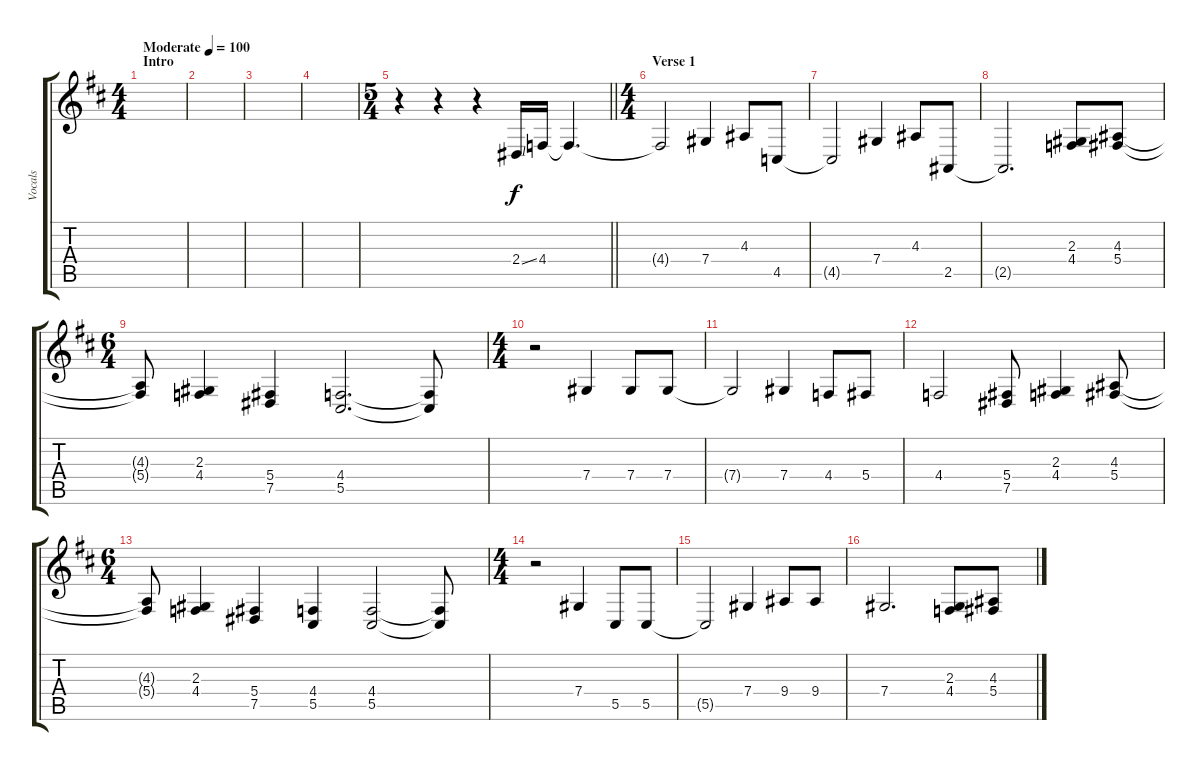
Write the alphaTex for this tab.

\track ("Vocals" "Vocals") {instrument violin}
\staff {score tabs}
\tuning (Eb4 Bb3 Gb3 Db3 Ab2 Eb2) {hide}
\ts (4 4)
\section ("" "Intro")
\tempo (100 "Moderate")
\clef g2
\ks d
|
|
|
|
\ts (5 4)
\barLineRight lightlight
r.4 r.4 r.4 2.4{ss}.16 4.4.16 4.4{t}.4{d} |
\ts (4 4)
\section ("" "Verse 1")
4.4{t}.2 7.4.4 4.3.8 4.5.8 |
4.5{t}.2 7.4.4 4.3.8 2.5.8 |
2.5{t}.2{d} (2.3 4.4).8 (4.3 5.4).8 |
\ts (6 4)
(4.3{t} 5.4{t}).8 (2.3 4.4).4 (5.4 7.5).4 (4.4 5.5).2{d} (4.4{t} 5.5{t}).8 |
\ts (4 4)
r.2 7.4.4 7.4.8 7.4.8 |
7.4{t}.2 7.4.4 4.4.8 5.4.8 |
4.4.2 (5.4 7.5).8 (2.3 4.4).4 (4.3 5.4).8 |
\ts (6 4)
(4.3{t} 5.4{t}).8 (2.3 4.4).4 (5.4 7.5).4 (4.4 5.5).4 (4.4 5.5).2 (4.4{t} 5.5{t}).8 |
\ts (4 4)
r.2 7.4.4 5.5.8 5.5.8 |
5.5{t}.2 7.4.4 9.4.8 9.4.8 |
7.4.2{d} (2.3 4.4).8 (4.3 5.4).8
